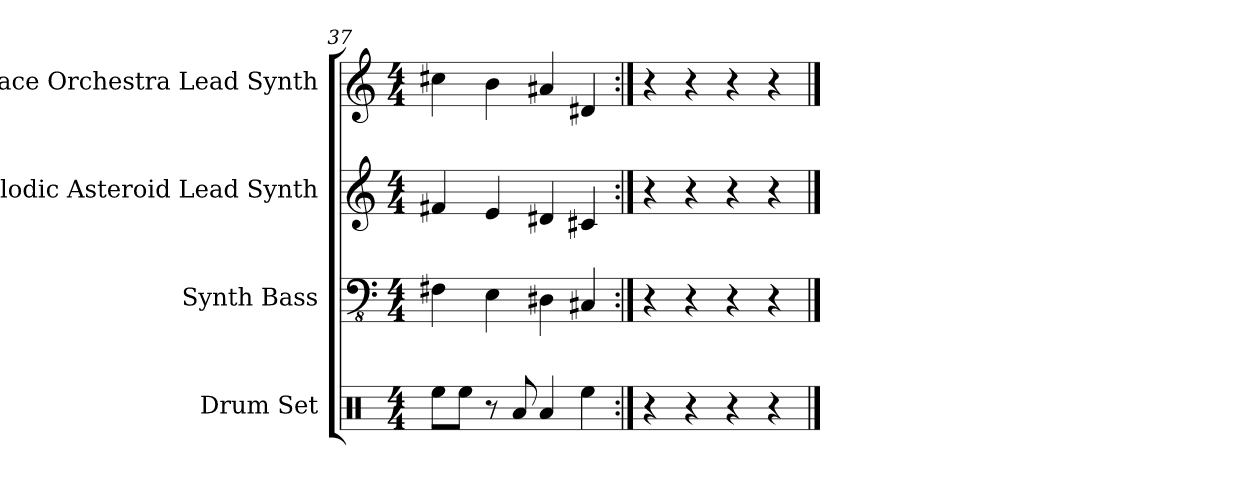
**kern	**kern	**kern	**kern
*part4	*part3	*part2	*part1
*staff4	*staff3	*staff2	*staff1
*I"Drum Set	*I"Synth Bass	*I"Melodic Asteroid Lead Synth	*I"Space Orchestra Lead Synth
*I'Drums	*	*I'Mld Ast LS	*I'Sp Orch LS
*clefX	*clefFv4	*clefG2	*clefG2
*k[]	*k[]	*k[]	*k[]
*M4/4	*M4/4	*M4/4	*M4/4
=37	=37	=37	=37
8ReeL	4FF#X	4f#X	4cc#X
8ReeJ	.	.	.
8r	4EE	4e	4b
8Ra	.	.	.
4Ra	4DD#X	4d#X	4a#X
4Ree	4CC#X	4c#X	4d#X
=38:|!	=38:|!	=38:|!	=38:|!
4r	4r	4r	4r
4r	4r	4r	4r
4r	4r	4r	4r
4r	4r	4r	4r
==	==	==	==
*-	*-	*-	*-
